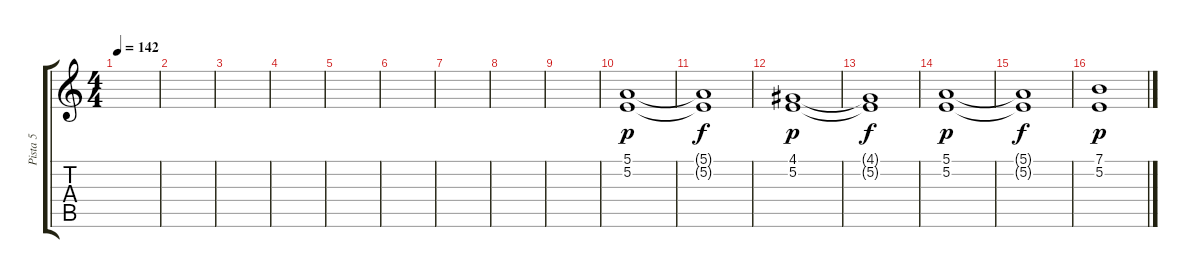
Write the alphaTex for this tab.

\track ("Pista 5" "Pista 5") {instrument pad1newage}
\staff {score tabs}
\tuning (E4 B3 G3 D3 A2 E2) {hide}
\ts (4 4)
\tempo 142
\clef g2
\ks c
|
|
|
|
|
|
|
|
|
(5.1 5.2).1{dy p} |
(5.1{t} 5.2{t}).1{dy f} |
(4.1 5.2).1{dy p} |
(4.1{t} 5.2{t}).1{dy f} |
(5.1 5.2).1{dy p} |
(5.1{t} 5.2{t}).1{dy f} |
(7.1 5.2).1{dy p}
